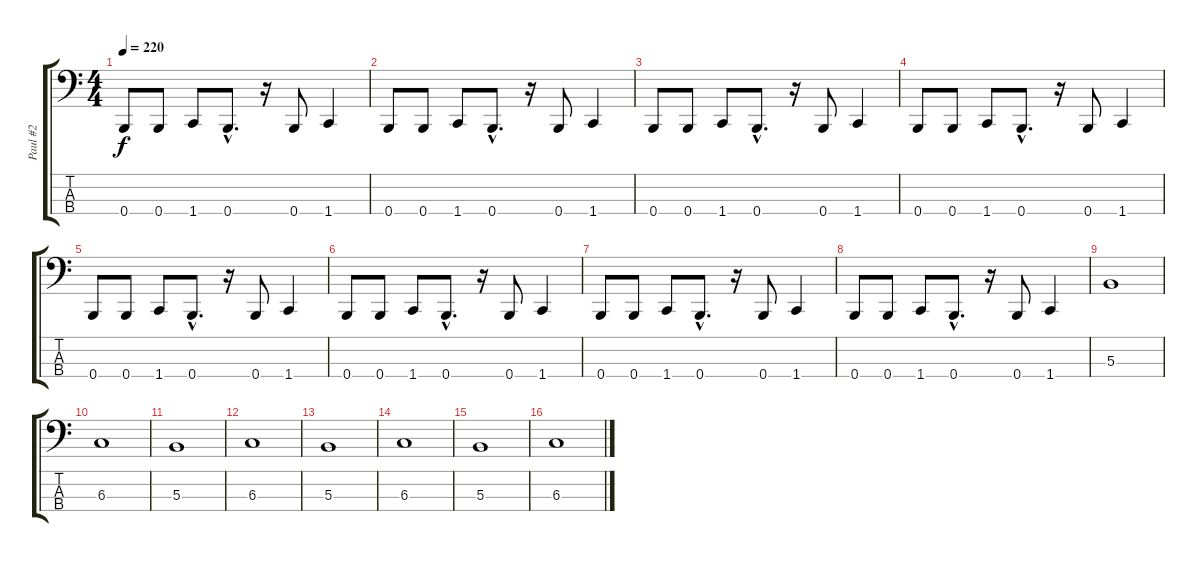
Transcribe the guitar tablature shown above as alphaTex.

\track ("Paul #2" "Paul #2") {instrument electricbassfinger}
\staff {score tabs}
\tuning (E2 B1 Gb1 B0) {hide}
\ts (4 4)
\tempo 220
\clef f4
\ks c
0.4.8{dy f} 0.4.8 1.4.8 0.4{hac}.8{d} r.16 0.4.8 1.4.4 |
0.4.8 0.4.8 1.4.8 0.4{hac}.8{d} r.16 0.4.8 1.4.4 |
0.4.8 0.4.8 1.4.8 0.4{hac}.8{d} r.16 0.4.8 1.4.4 |
0.4.8 0.4.8 1.4.8 0.4{hac}.8{d} r.16 0.4.8 1.4.4 |
0.4.8 0.4.8 1.4.8 0.4{hac}.8{d} r.16 0.4.8 1.4.4 |
0.4.8 0.4.8 1.4.8 0.4{hac}.8{d} r.16 0.4.8 1.4.4 |
0.4.8 0.4.8 1.4.8 0.4{hac}.8{d} r.16 0.4.8 1.4.4 |
0.4.8 0.4.8 1.4.8 0.4{hac}.8{d} r.16 0.4.8 1.4.4 |
5.3.1 |
6.3.1 |
5.3.1 |
6.3.1 |
5.3.1 |
6.3.1 |
5.3.1 |
6.3.1
